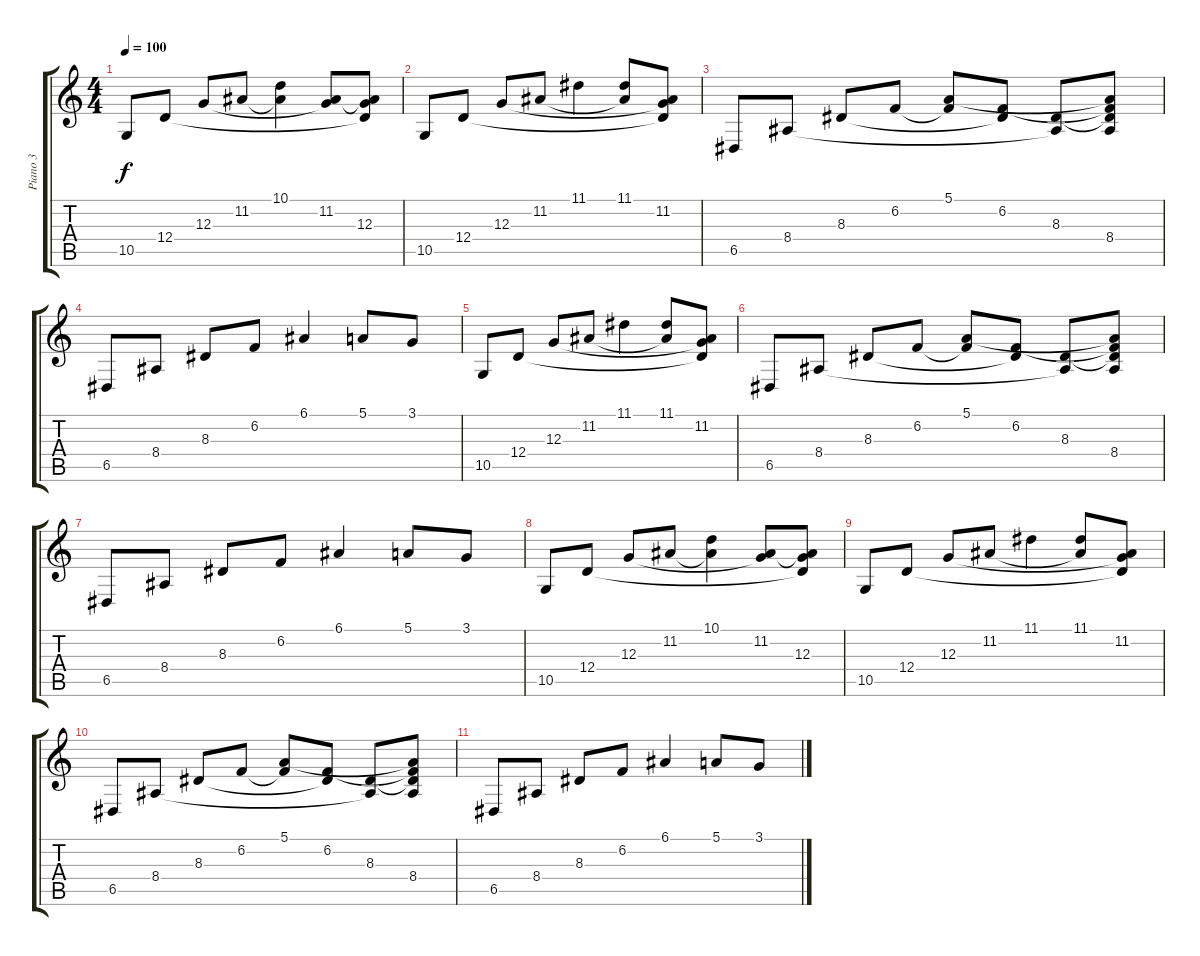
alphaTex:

\track ("Piano 3" "Piano 3") {instrument acousticgrandpiano}
\staff {score tabs}
\tuning (E4 B3 G3 D3 A2 E2) {hide}
\ts (4 4)
\tempo 100
\clef g2
\ks c
10.5.8{dy f} 12.4.8 12.3.8 11.2.8 (10.1 11.2{t}).4 (11.2 12.3{t}).8 (11.2{t} 12.3 12.4{t}).8 |
10.5.8 12.4.8 12.3.8 11.2.8 11.1.4 (11.1 11.2{t}).8 (11.2 12.3{t} 12.4{t}).8 |
6.5.8 8.4.8 8.3.8 6.2.8 (5.1 6.2{t}).8 (6.2 8.3{t}).8 (8.3 8.4{t}).8 (5.1{t} 6.2{t} 8.3{t} 8.4).8 |
6.5.8 8.4.8 8.3.8 6.2.8 6.1.4 5.1.8 3.1.8 |
10.5.8 12.4.8 12.3.8 11.2.8 11.1.4 (11.1 11.2{t}).8 (11.2 12.3{t} 12.4{t}).8 |
6.5.8 8.4.8 8.3.8 6.2.8 (5.1 6.2{t}).8 (6.2 8.3{t}).8 (8.3 8.4{t}).8 (5.1{t} 6.2{t} 8.3{t} 8.4).8 |
6.5.8 8.4.8 8.3.8 6.2.8 6.1.4 5.1.8 3.1.8 |
10.5.8 12.4.8 12.3.8 11.2.8 (10.1 11.2{t}).4 (11.2 12.3{t}).8 (11.2{t} 12.3 12.4{t}).8 |
10.5.8 12.4.8 12.3.8 11.2.8 11.1.4 (11.1 11.2{t}).8 (11.2 12.3{t} 12.4{t}).8 |
6.5.8 8.4.8 8.3.8 6.2.8 (5.1 6.2{t}).8 (6.2 8.3{t}).8 (8.3 8.4{t}).8 (5.1{t} 6.2{t} 8.3{t} 8.4).8 |
6.5.8 8.4.8 8.3.8 6.2.8 6.1.4 5.1.8 3.1.8
